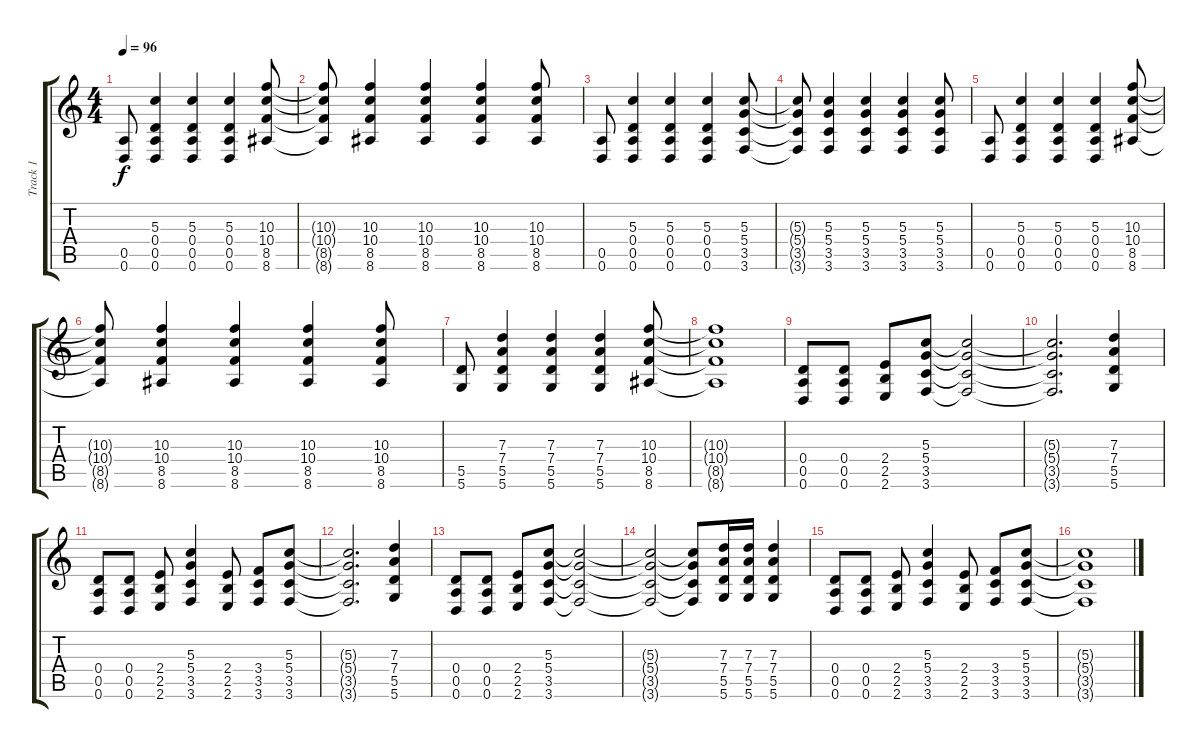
\track ("Track 1" "Track 1") {instrument overdrivenguitar}
\staff {score tabs}
\tuning (E4 B3 G3 D3 A2 D2) {hide}
\ts (4 4)
\tempo 96
\clef g2
\ks c
(0.5 0.6).8{dy f} (5.3 0.4 0.5 0.6).4 (5.3 0.4 0.5 0.6).4 (5.3 0.4 0.5 0.6).4 (10.3 10.4 8.5 8.6).8 |
(10.3{t} 10.4{t} 8.5{t} 8.6{t}).8 (10.3 10.4 8.5 8.6).4 (10.3 10.4 8.5 8.6).4 (10.3 10.4 8.5 8.6).4 (10.3 10.4 8.5 8.6).8 |
(0.5 0.6).8 (5.3 0.4 0.5 0.6).4 (5.3 0.4 0.5 0.6).4 (5.3 0.4 0.5 0.6).4 (5.3 5.4 3.5 3.6).8 |
(5.3{t} 5.4{t} 3.5{t} 3.6{t}).8 (5.3 5.4 3.5 3.6).4 (5.3 5.4 3.5 3.6).4 (5.3 5.4 3.5 3.6).4 (5.3 5.4 3.5 3.6).8 |
(0.5 0.6).8 (5.3 0.4 0.5 0.6).4 (5.3 0.4 0.5 0.6).4 (5.3 0.4 0.5 0.6).4 (10.3 10.4 8.5 8.6).8 |
(10.3{t} 10.4{t} 8.5{t} 8.6{t}).8 (10.3 10.4 8.5 8.6).4 (10.3 10.4 8.5 8.6).4 (10.3 10.4 8.5 8.6).4 (10.3 10.4 8.5 8.6).8 |
(5.5 5.6).8 (7.3 7.4 5.5 5.6).4 (7.3 7.4 5.5 5.6).4 (7.3 7.4 5.5 5.6).4 (10.3 10.4 8.5 8.6).8 |
(10.3{t} 10.4{t} 8.5{t} 8.6{t}).1 |
(0.4 0.5 0.6).8 (0.4 0.5 0.6).8 (2.4 2.5 2.6).8 (5.3 5.4 3.5 3.6).8 (5.3{t} 5.4{t} 3.5{t} 3.6{t}).2 |
(5.3{t} 5.4{t} 3.5{t} 3.6{t}).2{d} (7.3 7.4 5.5 5.6).4 |
(0.4 0.5 0.6).8 (0.4 0.5 0.6).8 (2.4 2.5 2.6).8 (5.3 5.4 3.5 3.6).4 (2.4 2.5 2.6).8 (3.4 3.5 3.6).8 (5.3 5.4 3.5 3.6).8 |
(5.3{t} 5.4{t} 3.5{t} 3.6{t}).2{d} (7.3 7.4 5.5 5.6).4 |
(0.4 0.5 0.6).8 (0.4 0.5 0.6).8 (2.4 2.5 2.6).8 (5.3 5.4 3.5 3.6).8 (5.3{t} 5.4{t} 3.5{t} 3.6{t}).2 |
(5.3{t} 5.4{t} 3.5{t} 3.6{t}).2 (5.3{t} 5.4{t} 3.5{t} 3.6{t}).8 (7.3 7.4 5.5 5.6).16 (7.3 7.4 5.5 5.6).16 (7.3 7.4 5.5 5.6).4 |
(0.4 0.5 0.6).8 (0.4 0.5 0.6).8 (2.4 2.5 2.6).8 (5.3 5.4 3.5 3.6).4 (2.4 2.5 2.6).8 (3.4 3.5 3.6).8 (5.3 5.4 3.5 3.6).8 |
(5.3{t} 5.4{t} 3.5{t} 3.6{t}).1
